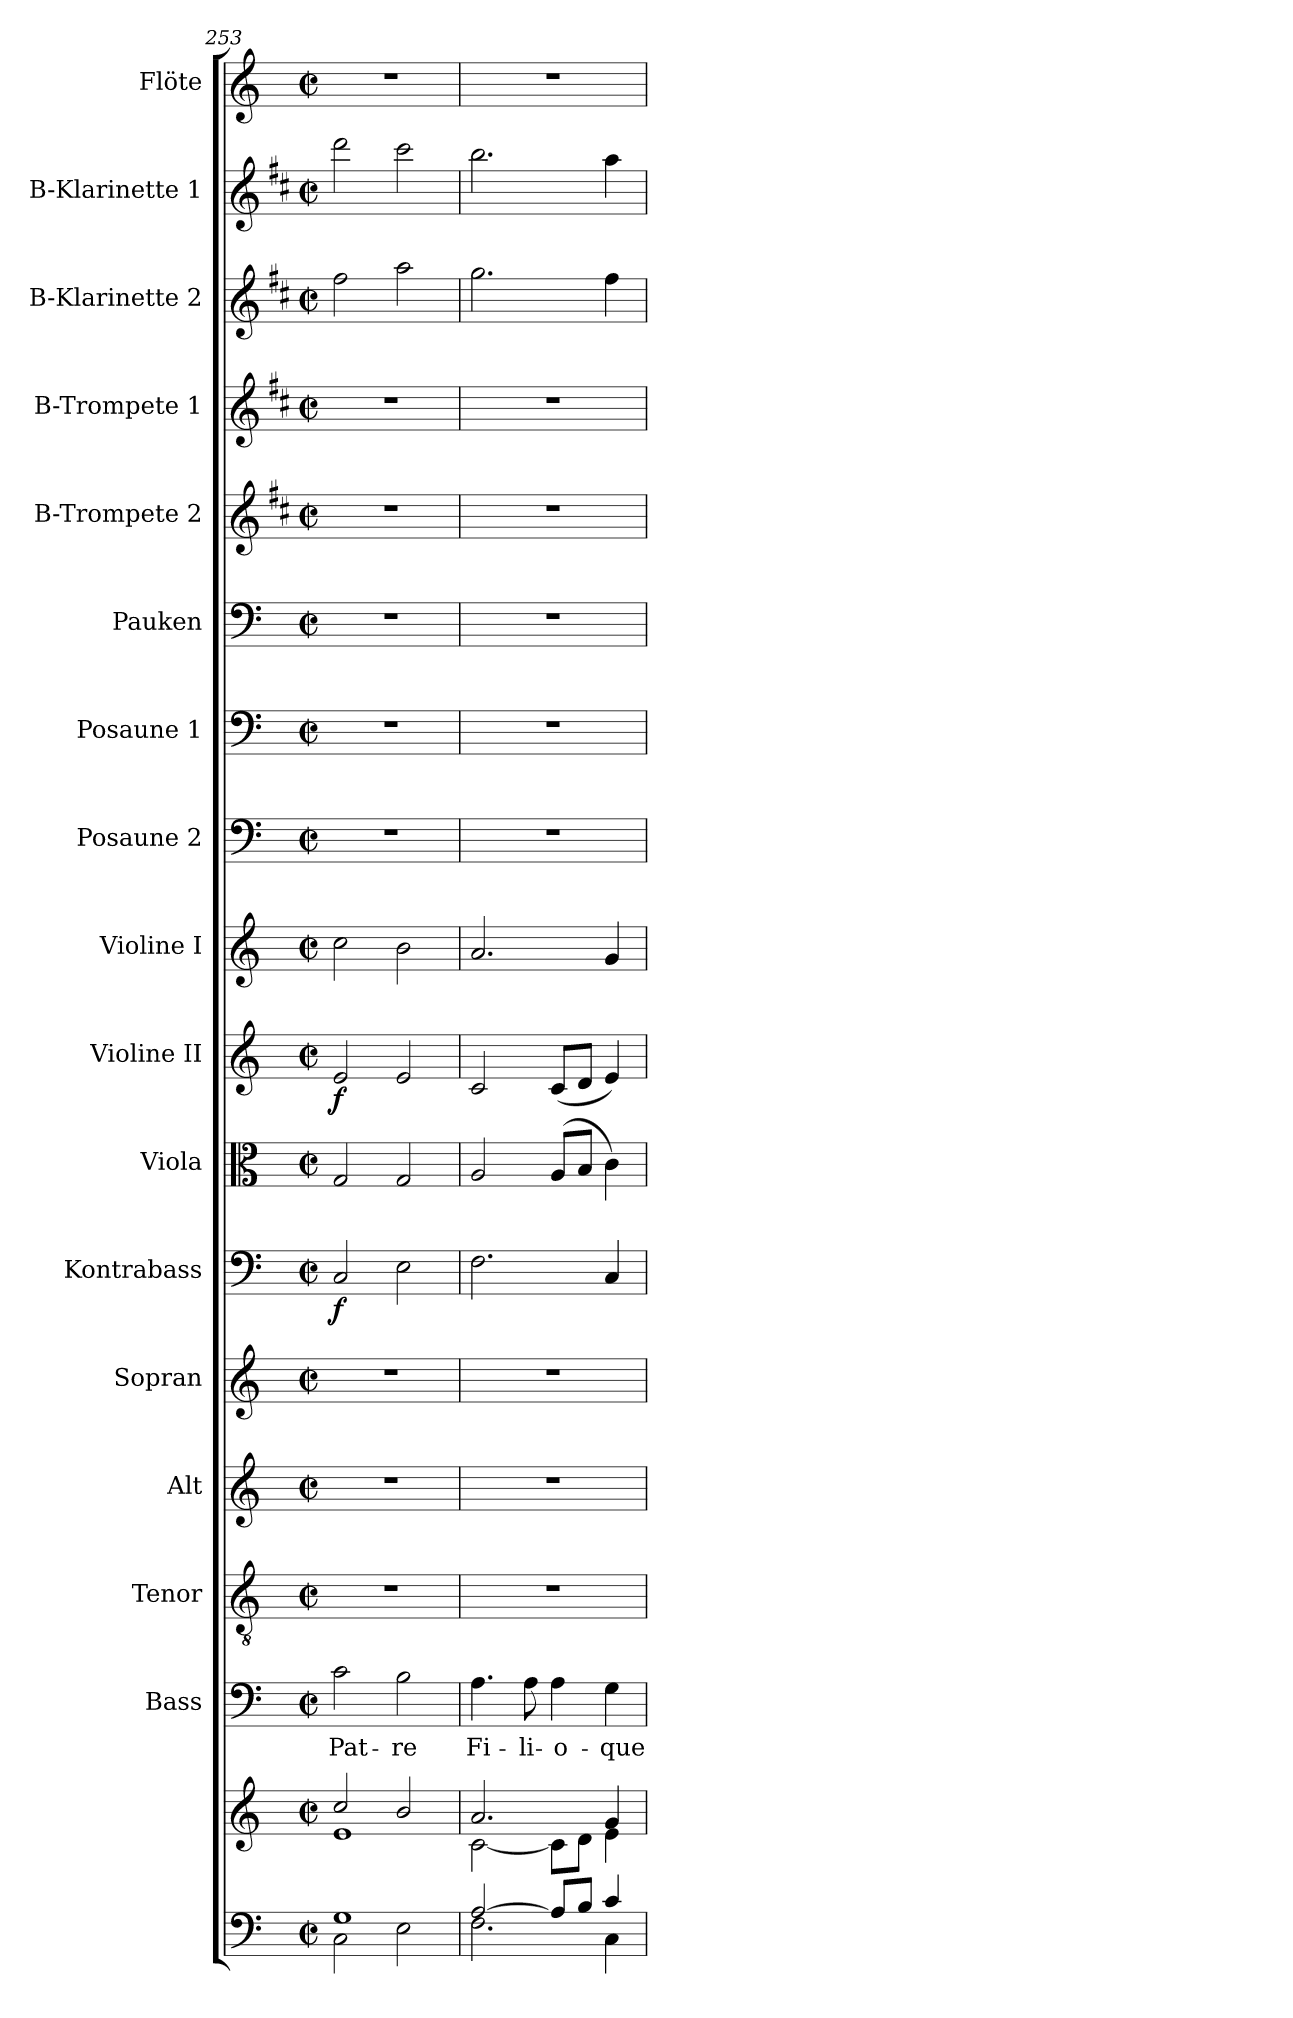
**kern	**kern	**kern	**text	**kern	**kern	**kern	**kern	**dynam	**kern	**kern	**dynam	**kern	**kern	**kern	**kern	**kern	**kern	**kern	**kern	**kern
*part17	*part17	*part16	*part16	*part15	*part14	*part13	*part12	*part12	*part11	*part10	*part10	*part9	*part8	*part7	*part6	*part5	*part4	*part3	*part2	*part1
*staff18	*staff17	*staff16	*staff16	*staff15	*staff14	*staff13	*staff12	*staff12	*staff11	*staff10	*staff10	*staff9	*staff8	*staff7	*staff6	*staff5	*staff4	*staff3	*staff2	*staff1
*	*	*I"Bass	*	*I"Tenor	*I"Alt	*I"Sopran	*I"Kontrabass	*	*I"Viola	*I"Violine II	*	*I"Violine I	*I"Posaune 2	*I"Posaune 1	*I"Pauken	*I"B-Trompete 2	*I"B-Trompete 1	*I"B-Klarinette 2	*I"B-Klarinette 1	*I"Flöte
*	*	*I'B.	*	*I'T.	*I'A.	*I'S.	*I'Kb.	*	*I'Vla.	*I'Vl. II	*	*I'Vl. I	*I'Pos. 2	*I'Pos. 1	*I'Pk.	*I'B Trp. 2	*I'B Trp. 1	*I'B Kl. 2	*I'B Kl. 1	*I'Fl.
*clefF4	*clefG2	*clefF4	*	*clefGv2	*clefG2	*clefG2	*clefF4	*	*clefC3	*clefG2	*	*clefG2	*clefF4	*clefF4	*clefF4	*clefG2	*clefG2	*clefG2	*clefG2	*clefG2
*	*	*	*	*	*	*	*ITrd7c12	*	*	*	*	*	*	*	*	*ITrd1c2	*ITrd1c2	*ITrd1c2	*ITrd1c2	*
*k[]	*k[]	*k[]	*	*k[]	*k[]	*k[]	*k[]	*	*k[]	*k[]	*	*k[]	*k[]	*k[]	*k[]	*k[]	*k[]	*k[]	*k[]	*k[]
*C:	*C:	*C:	*	*C:	*C:	*C:	*C:	*	*C:	*C:	*	*C:	*C:	*C:	*C:	*C:	*C:	*C:	*C:	*C:
*M2/2	*M2/2	*M2/2	*	*M2/2	*M2/2	*M2/2	*M2/2	*	*M2/2	*M2/2	*	*M2/2	*M2/2	*M2/2	*M2/2	*M2/2	*M2/2	*M2/2	*M2/2	*M2/2
*met(c|)	*met(c|)	*met(c|)	*	*met(c|)	*met(c|)	*met(c|)	*met(c|)	*	*met(c|)	*met(c|)	*	*met(c|)	*met(c|)	*met(c|)	*met(c|)	*met(c|)	*met(c|)	*met(c|)	*met(c|)	*met(c|)
=253	=253	=253	=253	=253	=253	=253	=253	=253	=253	=253	=253	=253	=253	=253	=253	=253	=253	=253	=253	=253
*^	*^	*	*	*	*	*	*	*	*	*	*	*	*	*	*	*	*	*	*	*
!	!	!	!	!	!LO:LY:b	!	!	!	!	!LO:DY:b	!	!	!LO:DY:b	!	!	!	!	!	!	!	!	!
1G	2C\	2cc/	1e	2c\	Pat-	1r	1r	1r	2CC/	f	2G/	2e/	f	2cc\	1r	1r	1r	1r	1r	2ee\	2ccc\	1r
!	!	!	!	!	!LO:LY:b	!	!	!	!	!	!	!	!	!	!	!	!	!	!	!	!	!
.	2E\	2b/	.	2B\	-re	.	.	.	2EE\	.	2G/	2e/	.	2b\	.	.	.	.	.	2gg\	2bb\	.
=254	=254	=254	=254	=254	=254	=254	=254	=254	=254	=254	=254	=254	=254	=254	=254	=254	=254	=254	=254	=254	=254	=254
!	!	!	!	!	!LO:LY:b	!	!	!	!	!	!	!	!	!	!	!	!	!	!	!	!	!
[>2A/	2.F\	2.a/	[<2c\	4.A\	Fi-	1r	1r	1r	2.FF\	.	2A/	2c/	.	2.a/	1r	1r	1r	1r	1r	2.ff\	2.aa\	1r
!	!	!	!	!	!LO:LY:b	!	!	!	!	!	!	!	!	!	!	!	!	!	!	!	!	!
.	.	.	.	8A\	-li-	.	.	.	.	.	.	.	.	.	.	.	.	.	.	.	.	.
!	!	!	!	!	!LO:LY:b	!	!	!	!	!	!	!	!	!	!	!	!	!	!	!	!	!
8A/L]	.	.	8c\L]	4A\	-o-	.	.	.	.	.	(>8A/L	(<8c/L	.	.	.	.	.	.	.	.	.	.
8B/J	.	.	8d\J	.	.	.	.	.	.	.	8B/J	8d/J	.	.	.	.	.	.	.	.	.	.
!	!	!	!	!	!LO:LY:b	!	!	!	!	!	!	!	!	!	!	!	!	!	!	!	!	!
4c/	4C\	4g/	4e\	4G\	-que	.	.	.	4CC/	.	4c\)	4e/)	.	4g/	.	.	.	.	.	4ee\	4gg\	.
*v	*v	*	*	*	*	*	*	*	*	*	*	*	*	*	*	*	*	*	*	*	*	*
*	*v	*v	*	*	*	*	*	*	*	*	*	*	*	*	*	*	*	*	*	*	*
=	=	=	=	=	=	=	=	=	=	=	=	=	=	=	=	=	=	=	=	=
*-	*-	*-	*-	*-	*-	*-	*-	*-	*-	*-	*-	*-	*-	*-	*-	*-	*-	*-	*-	*-
